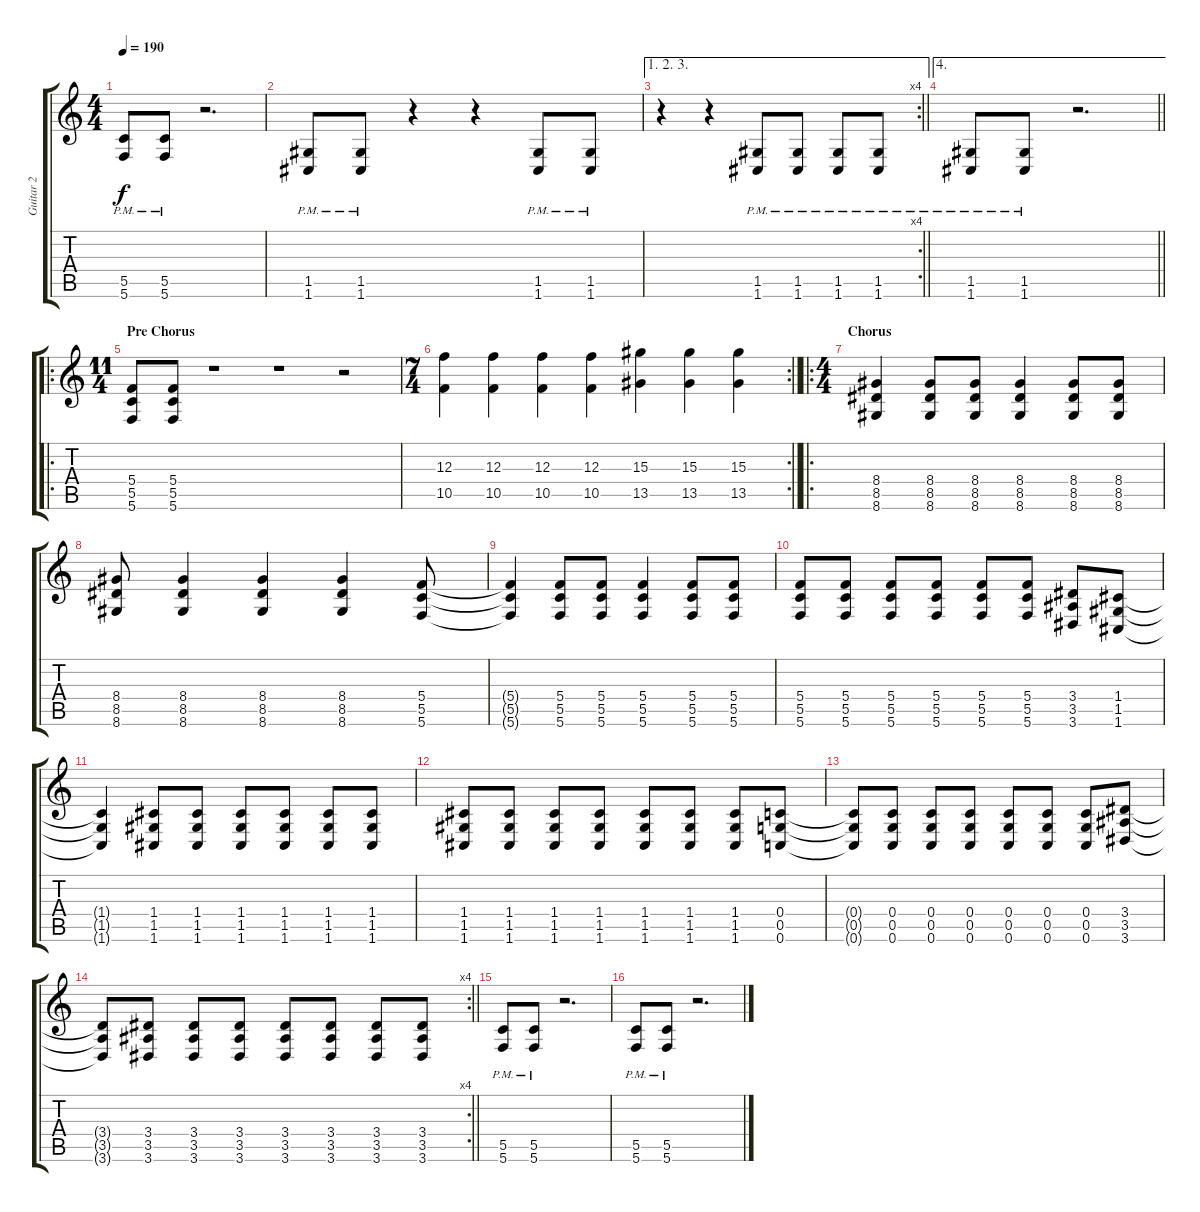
\track ("Guitar 2" "Guitar 2") {instrument distortionguitar}
\staff {score tabs}
\tuning (D4 A3 F3 C3 G2 C2) {hide}
\ts (4 4)
\tempo 190
\clef g2
\ks c
(5.5{pm} 5.6{pm}).8{dy f} (5.5{pm} 5.6{pm}).8 r.2{d} |
(1.5{pm} 1.6{pm}).8 (1.5{pm} 1.6{pm}).8 r.4 r.4 (1.5{pm} 1.6{pm}).8 (1.5{pm} 1.6{pm}).8 |
\ae (1 2 3)
\rc 4
\barLineRight lightlight
r.4 r.4 (1.5{pm} 1.6{pm}).8 (1.5{pm} 1.6{pm}).8 (1.5{pm} 1.6{pm}).8 (1.5{pm} 1.6{pm}).8 |
\ae 4
\barLineRight lightlight
(1.5{pm} 1.6{pm}).8 (1.5{pm} 1.6{pm}).8 r.2{d} |
\ro
\ts (11 4)
\section ("" "Pre Chorus")
(5.4 5.5 5.6).8 (5.4 5.5 5.6).8 r.1 r.1 r.2 |
\rc 2
\ts (7 4)
\barLineRight lightlight
(12.3 10.5).4 (12.3 10.5).4 (12.3 10.5).4 (12.3 10.5).4 (15.3 13.5).4 (15.3 13.5).4 (15.3 13.5).4 |
\ro
\ts (4 4)
\section ("" "Chorus")
(8.4 8.5 8.6).4 (8.4 8.5 8.6).8 (8.4 8.5 8.6).8 (8.4 8.5 8.6).4 (8.4 8.5 8.6).8 (8.4 8.5 8.6).8 |
(8.4 8.5 8.6).8 (8.4 8.5 8.6).4 (8.4 8.5 8.6).4 (8.4 8.5 8.6).4 (5.4 5.5 5.6).8 |
(5.4{t} 5.5{t} 5.6{t}).4 (5.4 5.5 5.6).8 (5.4 5.5 5.6).8 (5.4 5.5 5.6).4 (5.4 5.5 5.6).8 (5.4 5.5 5.6).8 |
(5.4 5.5 5.6).8 (5.4 5.5 5.6).8 (5.4 5.5 5.6).8 (5.4 5.5 5.6).8 (5.4 5.5 5.6).8 (5.4 5.5 5.6).8 (3.4 3.5 3.6).8 (1.4 1.5 1.6).8 |
(1.4{t} 1.5{t} 1.6{t}).4 (1.4 1.5 1.6).8 (1.4 1.5 1.6).8 (1.4 1.5 1.6).8 (1.4 1.5 1.6).8 (1.4 1.5 1.6).8 (1.4 1.5 1.6).8 |
(1.4 1.5 1.6).8 (1.4 1.5 1.6).8 (1.4 1.5 1.6).8 (1.4 1.5 1.6).8 (1.4 1.5 1.6).8 (1.4 1.5 1.6).8 (1.4 1.5 1.6).8 (0.4 0.5 0.6).8 |
(0.4{t} 0.5{t} 0.6{t}).8 (0.4 0.5 0.6).8 (0.4 0.5 0.6).8 (0.4 0.5 0.6).8 (0.4 0.5 0.6).8 (0.4 0.5 0.6).8 (0.4 0.5 0.6).8 (3.4 3.5 3.6).8 |
\rc 4
\barLineRight lightlight
(3.4{t} 3.5{t} 3.6{t}).8 (3.4 3.5 3.6).8 (3.4 3.5 3.6).8 (3.4 3.5 3.6).8 (3.4 3.5 3.6).8 (3.4 3.5 3.6).8 (3.4 3.5 3.6).8 (3.4 3.5 3.6).8 |
(5.5{pm} 5.6{pm}).8 (5.5{pm} 5.6{pm}).8 r.2{d} |
(5.5{pm} 5.6{pm}).8 (5.5{pm} 5.6{pm}).8 r.2{d}
